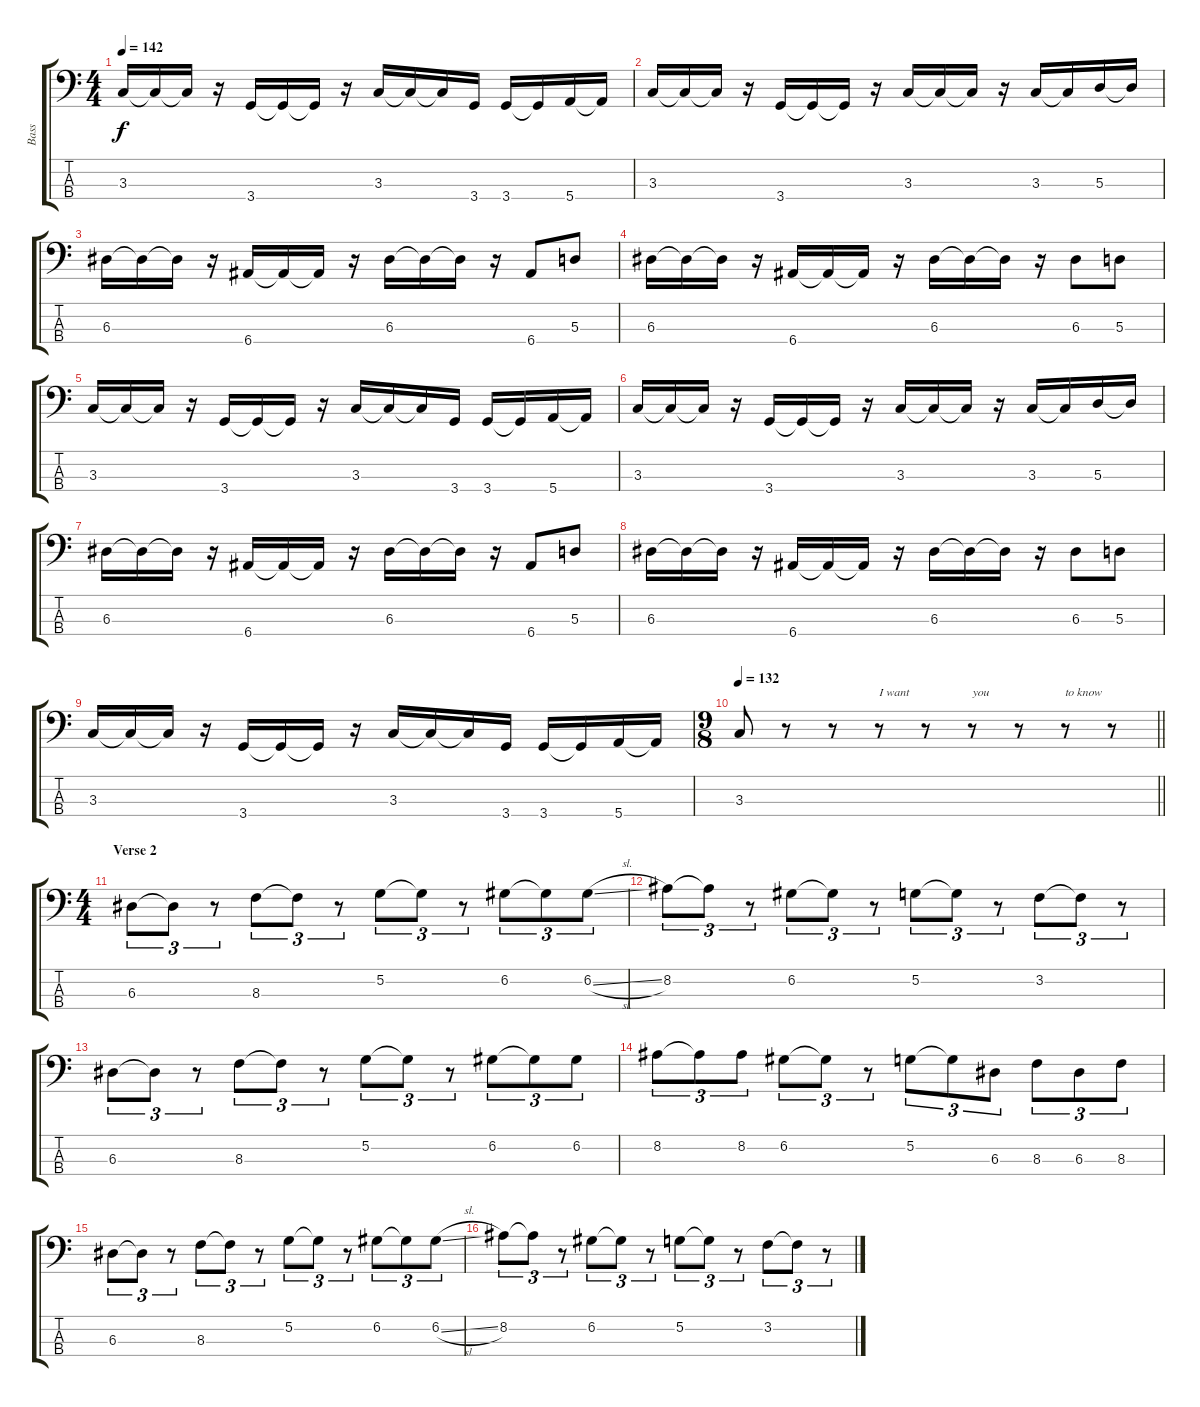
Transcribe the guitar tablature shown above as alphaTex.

\track ("Bass" "Bass") {instrument electricbassfinger}
\staff {score tabs}
\tuning (G2 D2 A1 E1) {hide}
\ts (4 4)
\tempo 142
\clef f4
\ks c
3.3.16{dy f} 3.3{t}.16 3.3{t}.16 r.16 3.4.16 3.4{t}.16 3.4{t}.16 r.16 3.3.16 3.3{t}.16 3.3{t}.16 3.4.16 3.4.16 3.4{t}.16 5.4.16 5.4{t}.16 |
3.3.16 3.3{t}.16 3.3{t}.16 r.16 3.4.16 3.4{t}.16 3.4{t}.16 r.16 3.3.16 3.3{t}.16 3.3{t}.16 r.16 3.3.16 3.3{t}.16 5.3.16 5.3{t}.16 |
6.3.16 6.3{t}.16 6.3{t}.16 r.16 6.4.16 6.4{t}.16 6.4{t}.16 r.16 6.3.16 6.3{t}.16 6.3{t}.16 r.16 6.4.8 5.3.8 |
6.3.16 6.3{t}.16 6.3{t}.16 r.16 6.4.16 6.4{t}.16 6.4{t}.16 r.16 6.3.16 6.3{t}.16 6.3{t}.16 r.16 6.3.8 5.3.8 |
3.3.16 3.3{t}.16 3.3{t}.16 r.16 3.4.16 3.4{t}.16 3.4{t}.16 r.16 3.3.16 3.3{t}.16 3.3{t}.16 3.4.16 3.4.16 3.4{t}.16 5.4.16 5.4{t}.16 |
3.3.16 3.3{t}.16 3.3{t}.16 r.16 3.4.16 3.4{t}.16 3.4{t}.16 r.16 3.3.16 3.3{t}.16 3.3{t}.16 r.16 3.3.16 3.3{t}.16 5.3.16 5.3{t}.16 |
6.3.16 6.3{t}.16 6.3{t}.16 r.16 6.4.16 6.4{t}.16 6.4{t}.16 r.16 6.3.16 6.3{t}.16 6.3{t}.16 r.16 6.4.8 5.3.8 |
6.3.16 6.3{t}.16 6.3{t}.16 r.16 6.4.16 6.4{t}.16 6.4{t}.16 r.16 6.3.16 6.3{t}.16 6.3{t}.16 r.16 6.3.8 5.3.8 |
3.3.16 3.3{t}.16 3.3{t}.16 r.16 3.4.16 3.4{t}.16 3.4{t}.16 r.16 3.3.16 3.3{t}.16 3.3{t}.16 3.4.16 3.4.16 3.4{t}.16 5.4.16 5.4{t}.16 |
\ts (9 8)
\tempo 132
\barLineRight lightlight
3.3.8 r.8 r.8 r.8{txt "I want"} r.8 r.8{txt "you"} r.8 r.8{txt "to know"} r.8 |
\ts (4 4)
\section ("" "Verse 2")
6.3.8{tu (3 2)} 6.3{t}.8{tu (3 2)} r.8{tu (3 2)} 8.3.8{tu (3 2)} 8.3{t}.8{tu (3 2)} r.8{tu (3 2)} 5.2.8{tu (3 2)} 5.2{t}.8{tu (3 2)} r.8{tu (3 2)} 6.2.8{tu (3 2)} 6.2{t}.8{tu (3 2)} 6.2{sl}.8{tu (3 2)} |
8.2.8{tu (3 2)} 8.2{t}.8{tu (3 2)} r.8{tu (3 2)} 6.2.8{tu (3 2)} 6.2{t}.8{tu (3 2)} r.8{tu (3 2)} 5.2.8{tu (3 2)} 5.2{t}.8{tu (3 2)} r.8{tu (3 2)} 3.2.8{tu (3 2)} 3.2{t}.8{tu (3 2)} r.8{tu (3 2)} |
6.3.8{tu (3 2)} 6.3{t}.8{tu (3 2)} r.8{tu (3 2)} 8.3.8{tu (3 2)} 8.3{t}.8{tu (3 2)} r.8{tu (3 2)} 5.2.8{tu (3 2)} 5.2{t}.8{tu (3 2)} r.8{tu (3 2)} 6.2.8{tu (3 2)} 6.2{t}.8{tu (3 2)} 6.2.8{tu (3 2)} |
8.2.8{tu (3 2)} 8.2{t}.8{tu (3 2)} 8.2.8{tu (3 2)} 6.2.8{tu (3 2)} 6.2{t}.8{tu (3 2)} r.8{tu (3 2)} 5.2.8{tu (3 2)} 5.2{t}.8{tu (3 2)} 6.3.8{tu (3 2)} 8.3.8{tu (3 2)} 6.3.8{tu (3 2)} 8.3.8{tu (3 2)} |
6.3.8{tu (3 2)} 6.3{t}.8{tu (3 2)} r.8{tu (3 2)} 8.3.8{tu (3 2)} 8.3{t}.8{tu (3 2)} r.8{tu (3 2)} 5.2.8{tu (3 2)} 5.2{t}.8{tu (3 2)} r.8{tu (3 2)} 6.2.8{tu (3 2)} 6.2{t}.8{tu (3 2)} 6.2{sl}.8{tu (3 2)} |
8.2.8{tu (3 2)} 8.2{t}.8{tu (3 2)} r.8{tu (3 2)} 6.2.8{tu (3 2)} 6.2{t}.8{tu (3 2)} r.8{tu (3 2)} 5.2.8{tu (3 2)} 5.2{t}.8{tu (3 2)} r.8{tu (3 2)} 3.2.8{tu (3 2)} 3.2{t}.8{tu (3 2)} r.8{tu (3 2)}
